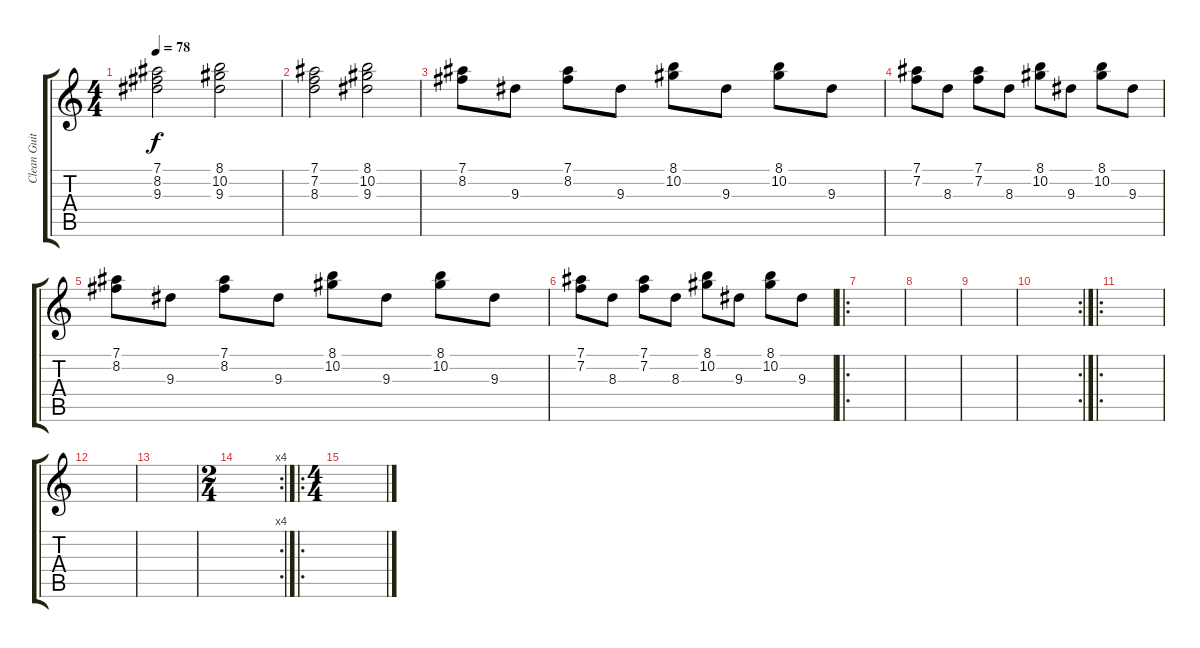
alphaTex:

\track ("Clean Guitar 2 - Kirk" "Clean Guit") {instrument electricguitarclean}
\staff {score tabs}
\tuning (Eb4 Bb3 Gb3 Db3 Ab2 Eb2) {hide}
\ts (4 4)
\tempo 78
\clef g2
\ks c
(7.1 8.2 9.3).2{dy f} (8.1 10.2 9.3).2 |
(7.1 7.2 8.3).2 (8.1 10.2 9.3).2 |
(7.1 8.2).8 9.3.8 (7.1 8.2).8 9.3.8 (8.1 10.2).8 9.3.8 (8.1 10.2).8 9.3.8 |
(7.1 7.2).8 8.3.8 (7.1 7.2).8 8.3.8 (8.1 10.2).8 9.3.8 (8.1 10.2).8 9.3.8 |
(7.1 8.2).8 9.3.8 (7.1 8.2).8 9.3.8 (8.1 10.2).8 9.3.8 (8.1 10.2).8 9.3.8 |
(7.1 7.2).8 8.3.8 (7.1 7.2).8 8.3.8 (8.1 10.2).8 9.3.8 (8.1 10.2).8 9.3.8 |
\ro
|
|
|
\rc 2
|
\ro
|
|
|
\rc 4
\ts (2 4)
|
\ro
\ts (4 4)
